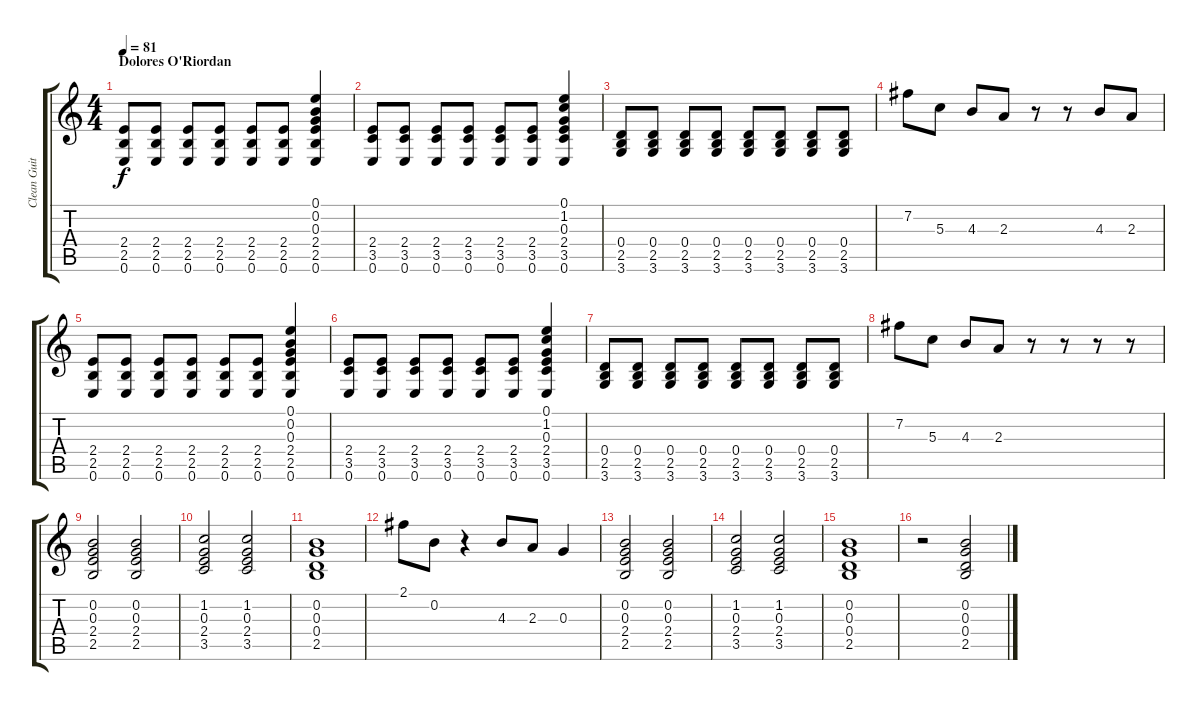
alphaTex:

\track ("Clean Guitar" "Clean Guit") {instrument electricguitarclean}
\staff {score tabs}
\tuning (E4 B3 G3 D3 A2 E2) {hide}
\ts (4 4)
\section ("" "Dolores O'Riordan")
\tempo 81
\clef g2
\ks c
(2.4 2.5 0.6).8{dy f volume 10 instrument electricguitarjazz} (2.4 2.5 0.6).8 (2.4 2.5 0.6).8 (2.4 2.5 0.6).8 (2.4 2.5 0.6).8 (2.4 2.5 0.6).8 (0.1 0.2 0.3 2.4 2.5 0.6).4{volume 9 instrument electricguitarclean} |
(2.4 3.5 0.6).8{instrument electricguitarjazz} (2.4 3.5 0.6).8 (2.4 3.5 0.6).8 (2.4 3.5 0.6).8 (2.4 3.5 0.6).8 (2.4 3.5 0.6).8 (0.1 1.2 0.3 2.4 3.5 0.6).4{volume 9 instrument electricguitarclean} |
(0.4 2.5 3.6).8{instrument electricguitarjazz} (0.4 2.5 3.6).8 (0.4 2.5 3.6).8 (0.4 2.5 3.6).8 (0.4 2.5 3.6).8 (0.4 2.5 3.6).8 (0.4 2.5 3.6).8 (0.4 2.5 3.6).8 |
7.2.8 5.3.8 4.3.8 2.3.8 r.8 r.8 4.3.8 2.3.8 |
(2.4 2.5 0.6).8{volume 10 instrument electricguitarjazz} (2.4 2.5 0.6).8 (2.4 2.5 0.6).8 (2.4 2.5 0.6).8 (2.4 2.5 0.6).8 (2.4 2.5 0.6).8 (0.1 0.2 0.3 2.4 2.5 0.6).4{volume 9 instrument electricguitarclean} |
(2.4 3.5 0.6).8{instrument electricguitarjazz} (2.4 3.5 0.6).8 (2.4 3.5 0.6).8 (2.4 3.5 0.6).8 (2.4 3.5 0.6).8 (2.4 3.5 0.6).8 (0.1 1.2 0.3 2.4 3.5 0.6).4{volume 9 instrument electricguitarclean} |
(0.4 2.5 3.6).8{instrument electricguitarjazz} (0.4 2.5 3.6).8 (0.4 2.5 3.6).8 (0.4 2.5 3.6).8 (0.4 2.5 3.6).8 (0.4 2.5 3.6).8 (0.4 2.5 3.6).8 (0.4 2.5 3.6).8 |
7.2.8 5.3.8 4.3.8 2.3.8 r.8 r.8 r.8 r.8 |
(0.2 0.3 2.4 2.5).2{volume 12 instrument electricguitarjazz} (0.2 0.3 2.4 2.5).2 |
(1.2 0.3 2.4 3.5).2 (1.2 0.3 2.4 3.5).2 |
(0.2 0.3 0.4 2.5).1 |
2.1.8 0.2.8 r.4 4.3.8 2.3.8 0.3.4 |
(0.2 0.3 2.4 2.5).2{volume 12 instrument electricguitarjazz} (0.2 0.3 2.4 2.5).2 |
(1.2 0.3 2.4 3.5).2 (1.2 0.3 2.4 3.5).2 |
(0.2 0.3 0.4 2.5).1 |
r.2 (0.2 0.3 0.4 2.5).2
